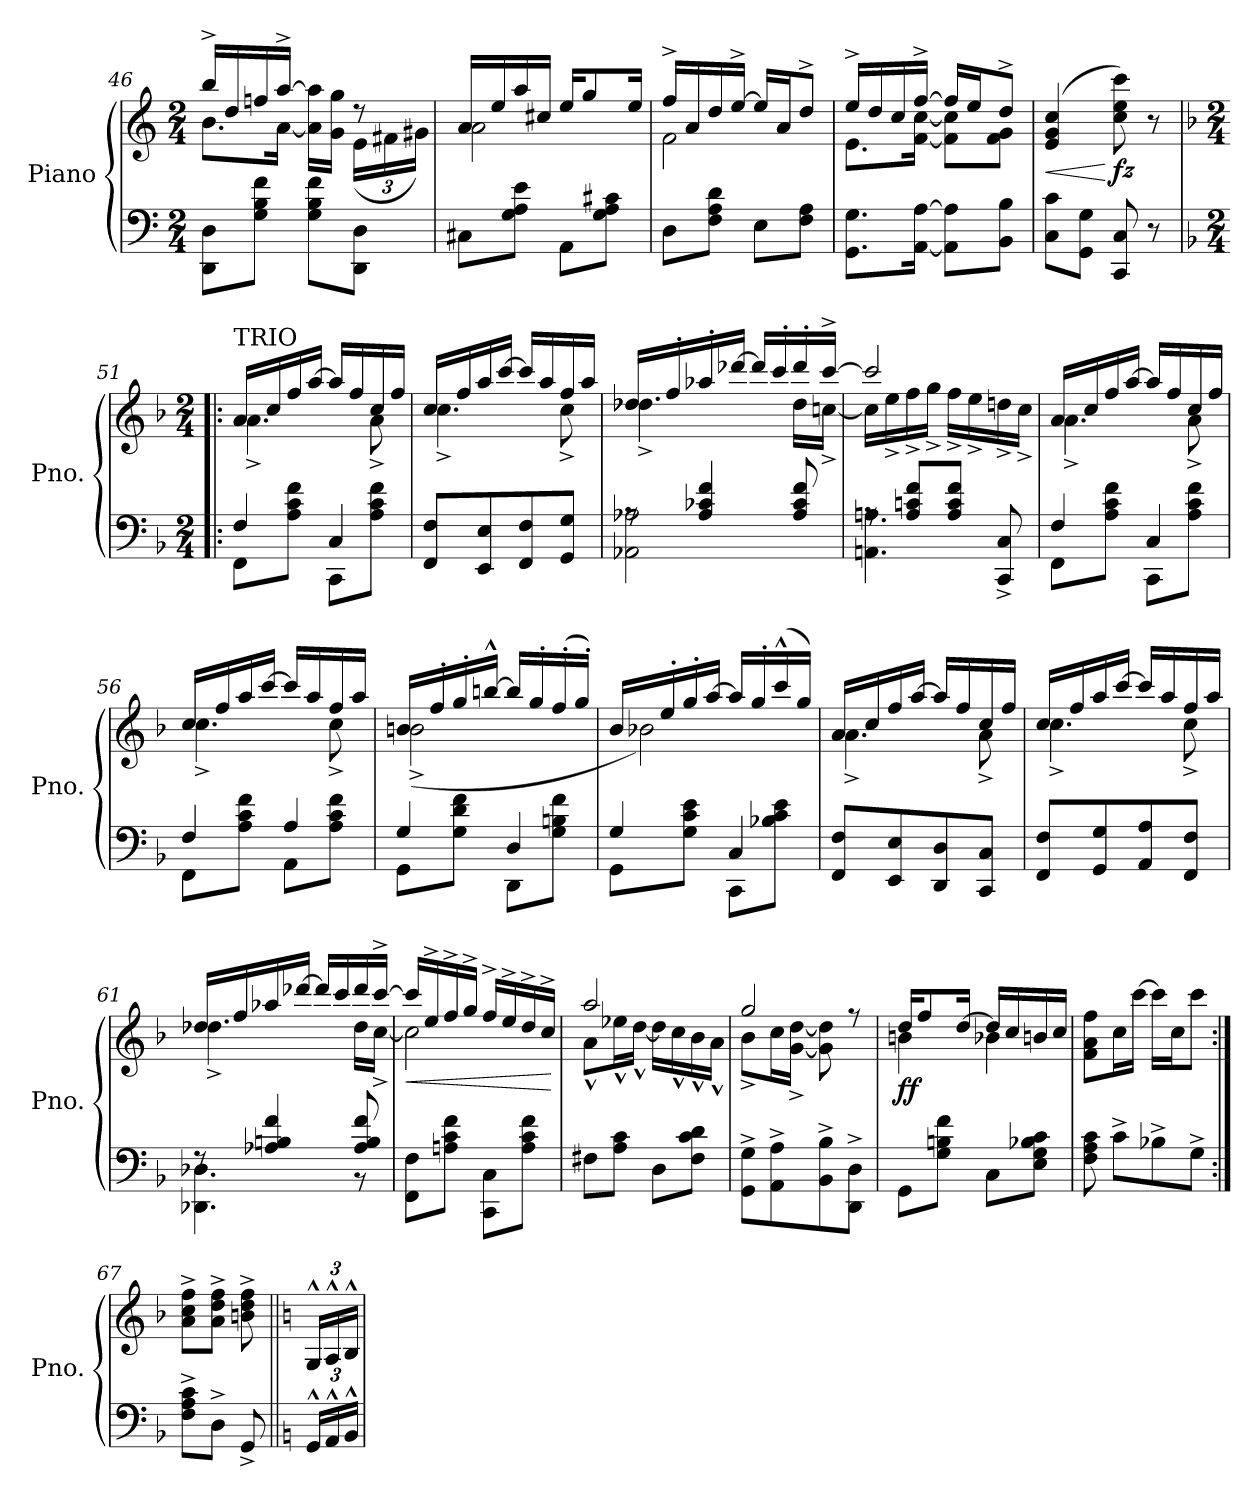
**kern	**kern	**dynam
*part1	*part1	*part1
*staff2	*staff1	*staff1/2
*I"Piano	*	*
*I'Pno.	*	*
*clefF4	*clefG2	*
*k[]	*k[]	*
*M2/4	*M2/4	*
=46	=46	=46
*	*^	*
8DD\ 8D\L	16bb^/LL	8.b\L	.
.	16dd/	.	.
8G\ 8B\ 8f\J	16ffn/	.	.
.	[16aa^/JJ	[16a\Jk	.
8G\ 8B\ 8f\L	16a\] 16aa\]LL	8ryy	.
.	16g\ 16gg\JJ	.	.
*	*	*Xbrackettup	*
8DD\ 8D\J	8r	(>24e\LL	.
.	.	24f#X\	.
.	.	24g#X\JJ)	.
=47	=47	=47	=47
8C#X\L	16a/LL	2a\	.
.	16ee/	.	.
8G\ 8A\ 8e\J	16aa/	.	.
.	16cc#X/JJ	.	.
8AA\L	16ee/KL	.	.
.	8gg/	.	.
8G\ 8A\ 8c#X\J	.	.	.
.	16ee/Jk	.	.
=48	=48	=48	=48
8D\L	16ff^/LL	2f\	.
.	16a/	.	.
8F\ 8A\ 8d\J	16dd/	.	.
.	[16ee^/JJ	.	.
8E\L	16ee/LL]	.	.
.	16a/J	.	.
8F\ 8A\J	8dd^/J	.	.
!!LO:LB:g=z	!!
=49	=49	=49	=49
8.GG\ 8.G\L	16ee^/LL	8.e\L	.
.	16dd/	.	.
.	16cc/	.	.
[16AA\ [16A\Jk	[16ff^/JJ	[16f\ [16cc\Jk	.
8AA\] 8A\]L	16ff/LL]	8f\] 8cc\]L	.
.	16ee/J	.	.
8BB\ 8B\J	8dd^/J	8f\ 8g\J	.
=50	=50	=50	=50
!	!	!	!LO:HP:b
*	*v	*v	*
8C\ 8c\L	(>4e/ 4g/ 4cc/	<
8GG\ 8G\J	.	.
!	!	!LO:DY:n=1:b
8CC/ 8C/	8cc\ 8ee\ 8ccc\)	[ fz
8r	8r	.
=51!|:	=51!|:	=51!|:
*k[b-]	*k[b-]	*
*M2/4	*M2/4	*
*^	*^	*
!	!	!LO:TX:a:t=TRIO	!	!
!	!	!	!	!LO:DY:b
!	!	!	!	!LO:DY:n=1:b
!	!	!	!	!LO:DY:n=2:b
4F/	8FF\L	16a/LL	4.a^\	mf other-dynamics f
.	.	16cc/	.	.
.	8A\ 8c\ 8f\J	16ff/	.	.
.	.	[16aa/JJ	.	.
4C/	8CC\L	16aa/LL]	.	.
.	.	16ff/	.	.
.	8A\ 8c\ 8f\J	16cc/	8a^\	.
.	.	16ff/JJ	.	.
*v	*v	*	*	*
=52	=52	=52	=52
8FF/ 8F/L	16cc/LL	4.cc^\	.
.	16ff/	.	.
8EE/ 8E/	16aa/	.	.
.	[16ccc/JJ	.	.
8FF/ 8F/	16ccc/LL]	.	.
.	16aa/	.	.
8GG/ 8G/J	16ff/	8cc^\	.
.	16aa/JJ	.	.
=53	=53	=53	=53
*^	*	*	*
8rA	2AA-X\ 2A-X\	16dd-X/LL	4.dd-^\	.
.	.	16ff'/	.	.
4A-/ 4c-X/ 4f/	.	16aa-X'/	.	.
.	.	[16ddd-X/JJ	.	.
.	.	16ddd-/LL]	.	.
.	.	16ccc'/	.	.
8A-/ 8c-/ 8f/	.	16ddd-'/	16dd-\LL	.
.	.	[16ccc^/JJ	[16ccn^\JJ	.
=54	=54	=54	=54	=54
8rA	4.AAn\ 4.An\	2ccc/]	16cc\LL]	.
.	.	.	16ee^\	.
8A/ 8cn/ 8f/L	.	.	16ff^\	.
.	.	.	16gg^\JJ	.
8A/ 8c/ 8f/J	.	.	16ff^\LL	.
.	.	.	16ee^\	.
8CC/^ 8C/^	8ryy	.	16ddn^\	.
.	.	.	16cc^\JJ	.
=55	=55	=55	=55	=55
4F/	8FF\L	16a/LL	4.a^\	.
.	.	16cc/	.	.
.	8A\ 8c\ 8f\J	16ff/	.	.
.	.	[16aa/JJ	.	.
4C/	8CC\L	16aa/LL]	.	.
.	.	16ff/	.	.
.	8A\ 8c\ 8f\J	16cc/	8a^\	.
.	.	16ff/JJ	.	.
!!LO:LB:g=z	!!
=56	=56	=56	=56	=56
4F/	8FF\L	16cc/LL	4.cc^\	.
.	.	16ff/	.	.
.	8A\ 8c\ 8f\J	16aa/	.	.
.	.	[16ccc/JJ	.	.
4A/	8AA\L	16ccc/LL]	.	.
.	.	16aa/	.	.
.	8A\ 8c\ 8f\J	16ff/	8cc^\	.
.	.	16aa/JJ	.	.
=57	=57	=57	=57	=57
4G/	8GG\L	16bn/LL	(<2b^\	.
.	.	16ff'/	.	.
.	8G\ 8d\ 8f\J	16gg'/	.	.
.	.	[16bbn^^/JJ	.	.
4D/	8DD\L	16bb/LL]	.	.
.	.	16gg'/	.	.
.	8G\ 8Bn\ 8f\J	(<16ff'/	.	.
.	.	16gg'/JJ)	.	.
=58	=58	=58	=58	=58
4G/	8GG\L	16b-/LL	2b-X\)	.
.	.	16ee'/	.	.
.	8G\ 8c\ 8e\J	16gg'/	.	.
.	.	[16aa/JJ	.	.
4C/	8CC\L	16aa/LL]	.	.
.	.	16gg'/	.	.
.	8B-X\ 8c\ 8e\J	(<16ccc^^/	.	.
.	.	16gg/JJ)	.	.
*v	*v	*	*	*
=59	=59	=59	=59
8FF/ 8F/L	16a/LL	4.a^\	.
.	16cc/	.	.
8EE/ 8E/	16ff/	.	.
.	[16aa/JJ	.	.
8DD/ 8D/	16aa/LL]	.	.
.	16ff/	.	.
8CC/ 8C/J	16cc/	8a^\	.
.	16ff/JJ	.	.
=60	=60	=60	=60
8FF/ 8F/L	16cc/LL	4.cc^\	.
.	16ff/	.	.
8GG/ 8G/	16aa/	.	.
.	[16ccc/JJ	.	.
8AA/ 8A/	16ccc/LL]	.	.
.	16aa/	.	.
8FF/ 8F/J	16ff/	8cc^\	.
.	16aa/JJ	.	.
=61	=61	=61	=61
*^	*	*	*
8rF	4.DD-X\ 4.D-X\	16dd-X/LL	4.dd-^\	.
.	.	16ff/	.	.
4A-X/ 4Bn/ 4f/	.	16aa-X/	.	.
.	.	[16ddd-X/JJ	.	.
.	.	16ddd-/LL]	.	.
.	.	16ccc/	.	.
8A-/ 8B/ 8f/	8r	16ddd-/	16dd-\LL	.
.	.	[16ccc^/JJ	[16cc^\JJ	.
*v	*v	*	*	*
=62	=62	=62	=62
!	!	!	!LO:HP:b
8FF\ 8F\L	16ccc/LL]	2cc\]	<
.	16ee^/	.	.
8An\ 8c\ 8f\J	16ff^/	.	.
.	16gg^/JJ	.	.
8CC\ 8C\L	16ff^/LL	.	.
.	16ee^/	.	.
8A\ 8c\ 8f\J	16dd^/	.	.
.	16cc^/JJ	.	.
*	*v	*v	*
.	.	[
!!LO:LB:g=z
=63	=63	=63
*	*^	*
8F#X\L	2aa/	8a^^\L	.
8A\ 8c\J	.	16ee-X^^\L	.
.	.	[16dd^^\JJ	.
8D\L	.	16dd\LL]	.
.	.	16cc^^\	.
8F#\ 8c\ 8d\J	.	16b-^^\	.
.	.	16a^^\JJ	.
=64	=64	=64	=64
8GG\^ 8G\^L	2gg/	8b-^\L	.
8AA\^ 8A\^	.	16cc\L	.
.	.	[16g\^ [16dd\^JJ	.
8BB-\^ 8B-\^	.	8g\] 8dd\]	.
8DD\^ 8D\^J	.	8rff	.
=65	=65	=65	=65
!	!	!	!LO:DY:b
8GG\L	16dd/KL	4bn\	ff
.	8ff/	.	.
8G\ 8Bn\ 8f\J	.	.	.
.	[16dd/Jk	.	.
8C\L	16dd/LL]	4b-X\	.
.	16cc/	.	.
8E\ 8G\ 8B-X\ 8c\J	16bn/	.	.
.	16cc/JJ	.	.
*	*v	*v	*
=66	=66	=66
8F\ 8A\ 8c\	8f\ 8a\ 8ff\L	.
8c^\L	16cc\L	.
.	[16ccc\JJ	.
8B-X^\	16ccc\LL]	.
.	16cc\J	.
8G^\J	8ccc\J	.
=67:|!	=67:|!	=67:|!
8F\^ 8A\^ 8c\^L	8a\^ 8cc\^ 8ff\^L	.
8D^\J	8a\^ 8dd\^ 8ff\^J	.
8GG^/	8bn\^ 8dd\^ 8ff\^	.
=67X1||	=67X1||	=67X1||
*k[]	*k[]	*
*Xbrackettup	*	*
24GG^^/LL	24G^^/LL	.
24AA^^/	24A^^/	.
24BB^^/JJ	24B^^/JJ	.
=	=	=
*-	*-	*-
